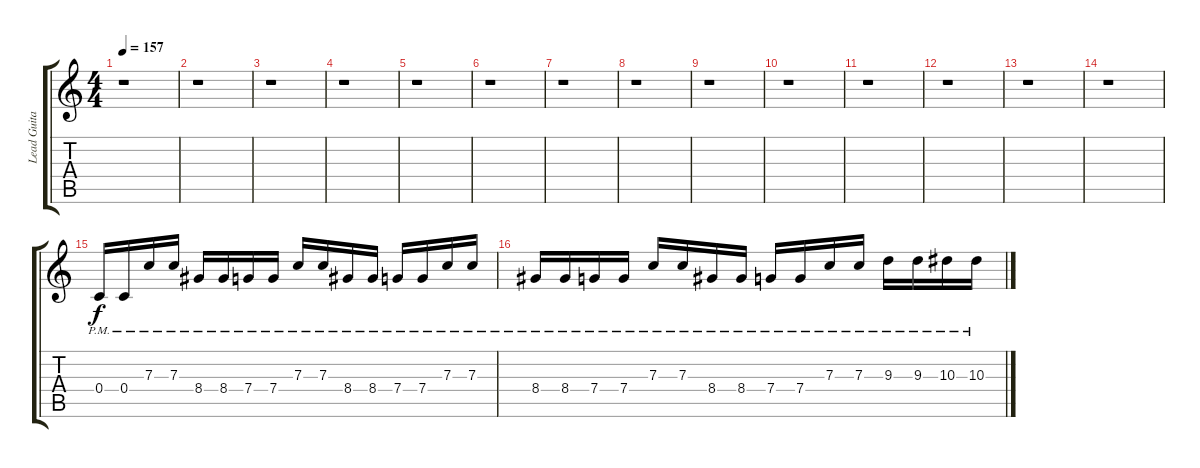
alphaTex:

\track ("Lead Guitar " "Lead Guita") {instrument distortionguitar}
\staff {score tabs}
\tuning (D4 A3 F3 C3 G2 C2) {hide}
\ts (4 4)
\tempo 157
\clef g2
\ks c
r.1{dy f} |
r.1 |
r.1 |
r.1 |
r.1 |
r.1 |
r.1 |
r.1 |
r.1 |
r.1 |
r.1 |
r.1 |
r.1 |
r.1 |
0.4{pm}.16 0.4{pm}.16 7.3{pm}.16 7.3{pm}.16 8.4{pm}.16 8.4{pm}.16 7.4{pm}.16 7.4{pm}.16 7.3{pm}.16 7.3{pm}.16 8.4{pm}.16 8.4{pm}.16 7.4{pm}.16 7.4{pm}.16 7.3{pm}.16 7.3{pm}.16 |
8.4{pm}.16 8.4{pm}.16 7.4{pm}.16 7.4{pm}.16 7.3{pm}.16 7.3{pm}.16 8.4{pm}.16 8.4{pm}.16 7.4{pm}.16 7.4{pm}.16 7.3{pm}.16 7.3{pm}.16 9.3{pm}.16 9.3{pm}.16 10.3{pm}.16 10.3{pm}.16
